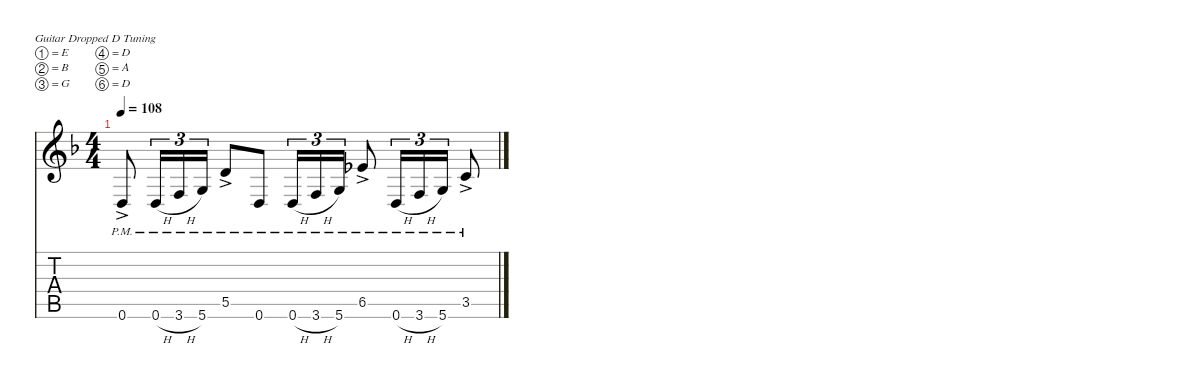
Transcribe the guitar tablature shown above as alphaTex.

\defaultSystemsLayout 4
\hideDynamics
\bracketExtendMode nobrackets
\singleTrackTrackNamePolicy hidden
\multiTrackTrackNamePolicy hidden
\firstSystemTrackNameMode fullname
\firstSystemTrackNameOrientation horizontal
\otherSystemsTrackNameOrientation horizontal
\track ("Guitar 1 - hidden" "od.guit.") {mute instrument overdrivenguitar}
\staff {score tabs}
\tuning (E4 B3 G3 D3 A2 D2)
\ts (4 4)
\tempo 108
\clef g2
\ks dminor
0.6{ac pm acc forcenatural}.8{dy f} 0.6{h pm acc forcenatural}.16{tu (3 2)} 3.6{h pm acc forcenatural}.16{tu (3 2)} 5.6{pm acc forcenatural}.16{tu (3 2)} 5.5{ac pm acc forcenatural}.8 0.6{pm acc forcenatural}.8 0.6{h pm acc forcenatural}.16{tu (3 2)} 3.6{h pm acc forcenatural}.16{tu (3 2)} 5.6{pm acc forcenatural}.16{tu (3 2)} 6.5{ac pm acc b}.8 0.6{h pm acc forcenatural}.16{tu (3 2)} 3.6{h pm acc forcenatural}.16{tu (3 2)} 5.6{pm acc forcenatural}.16{tu (3 2)} 3.5{ac pm acc forcenatural}.8
